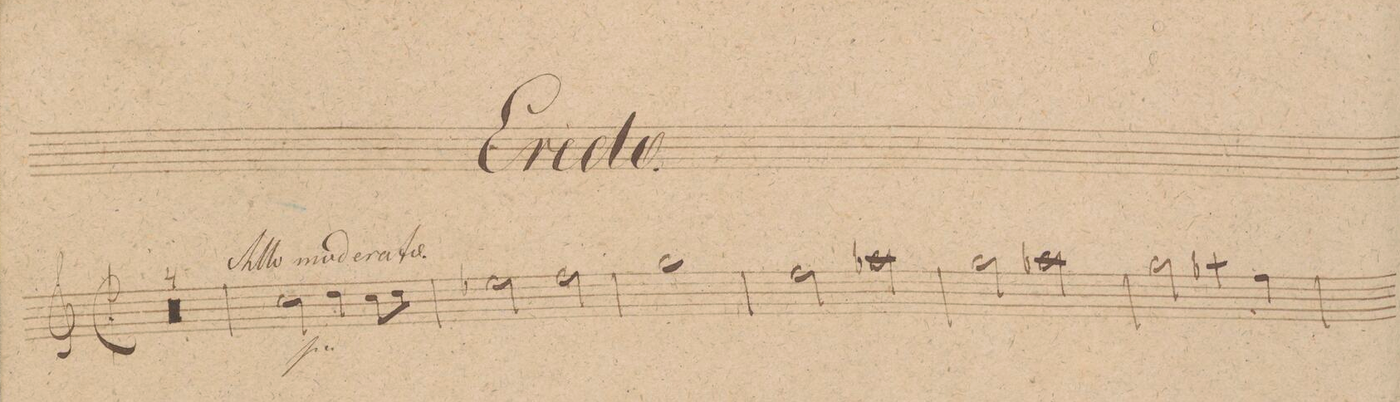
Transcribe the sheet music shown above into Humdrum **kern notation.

**kern	**dynam
*I"Clarnetto 1mo in A.	*
*clefG2	*
*k[]	*
*met(c|)	*
*M2/2	*
*all\right	*
00r	.
=2	=2
=3	=3
=4	=4
=5	=5
*2\right	*
2cc\	p
4dd\	.
8cc\L	.
8dd\J	.
=6	=6
2ee-X\	.
2ff\	.
=7	=7
1gg	.
=8	=8
2ff\	.
2aa-X\	.
=9	=9
2gg\	.
2aa-X\	.
=10	=10
2gg\	.
4aa-X\	.
4ff\	.
=11	=11
*-	*-
